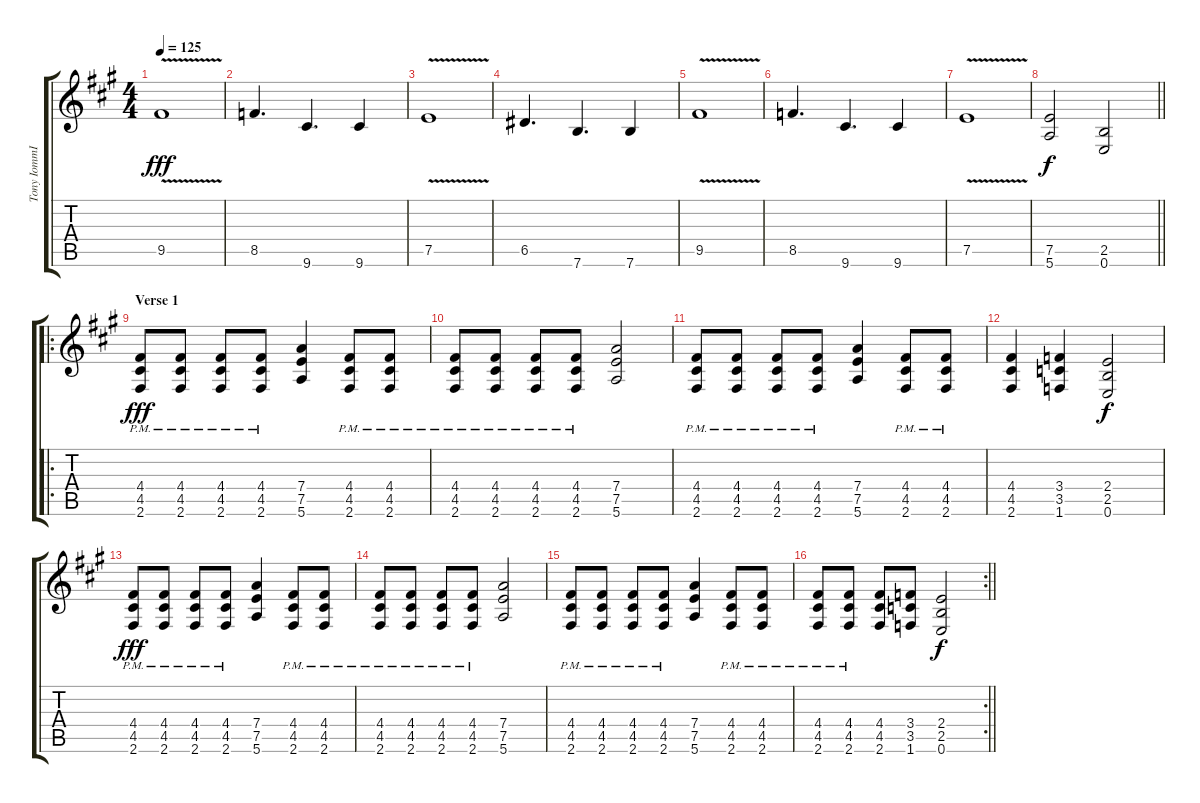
\track ("Tony IommI Lead" "Tony IommI") {instrument distortionguitar}
\staff {score tabs}
\tuning (E4 B3 G3 D3 A2 E2) {hide}
\ts (4 4)
\tempo 125
\clef g2
\ks a
9.5{v}.1{dy fff} |
8.5.4{d} 9.6.4{d} 9.6.4 |
7.5{v}.1 |
6.5.4{d} 7.6.4{d} 7.6.4 |
9.5{v}.1 |
8.5.4{d} 9.6.4{d} 9.6.4 |
7.5{v}.1 |
\barLineRight lightlight
(7.5 5.6).2{dy f} (2.5 0.6).2 |
\ro
\section ("" "Verse 1")
(4.4 4.5{pm} 2.6{pm}).8{dy fff} (4.4 4.5{pm} 2.6{pm}).8 (4.4 4.5{pm} 2.6{pm}).8 (4.4 4.5{pm} 2.6{pm}).8 (7.4 7.5 5.6).4 (4.4 4.5{pm} 2.6{pm}).8 (4.4 4.5{pm} 2.6{pm}).8 |
(4.4 4.5{pm} 2.6{pm}).8 (4.4 4.5{pm} 2.6{pm}).8 (4.4 4.5{pm} 2.6{pm}).8 (4.4 4.5{pm} 2.6{pm}).8 (7.4 7.5 5.6).2 |
(4.4 4.5{pm} 2.6{pm}).8 (4.4 4.5{pm} 2.6{pm}).8 (4.4 4.5{pm} 2.6{pm}).8 (4.4 4.5{pm} 2.6{pm}).8 (7.4 7.5 5.6).4 (4.4 4.5{pm} 2.6{pm}).8 (4.4 4.5{pm} 2.6{pm}).8 |
(4.4 4.5 2.6).4 (3.4 3.5 1.6).4 (2.4 2.5 0.6).2{dy f} |
(4.4 4.5{pm} 2.6{pm}).8{dy fff} (4.4 4.5{pm} 2.6{pm}).8 (4.4 4.5{pm} 2.6{pm}).8 (4.4 4.5{pm} 2.6{pm}).8 (7.4 7.5 5.6).4 (4.4 4.5{pm} 2.6{pm}).8 (4.4 4.5{pm} 2.6{pm}).8 |
(4.4 4.5{pm} 2.6{pm}).8 (4.4 4.5{pm} 2.6{pm}).8 (4.4 4.5{pm} 2.6{pm}).8 (4.4 4.5{pm} 2.6{pm}).8 (7.4 7.5 5.6).2 |
(4.4 4.5{pm} 2.6{pm}).8 (4.4 4.5{pm} 2.6{pm}).8 (4.4 4.5{pm} 2.6{pm}).8 (4.4 4.5{pm} 2.6{pm}).8 (7.4 7.5 5.6).4 (4.4 4.5{pm} 2.6{pm}).8 (4.4 4.5{pm} 2.6{pm}).8 |
\rc 2
\barLineRight lightlight
(4.4 4.5{pm} 2.6{pm}).8 (4.4 4.5{pm} 2.6{pm}).8 (4.4 4.5 2.6).8 (3.4 3.5 1.6).8 (2.4 2.5 0.6).2{dy f}
